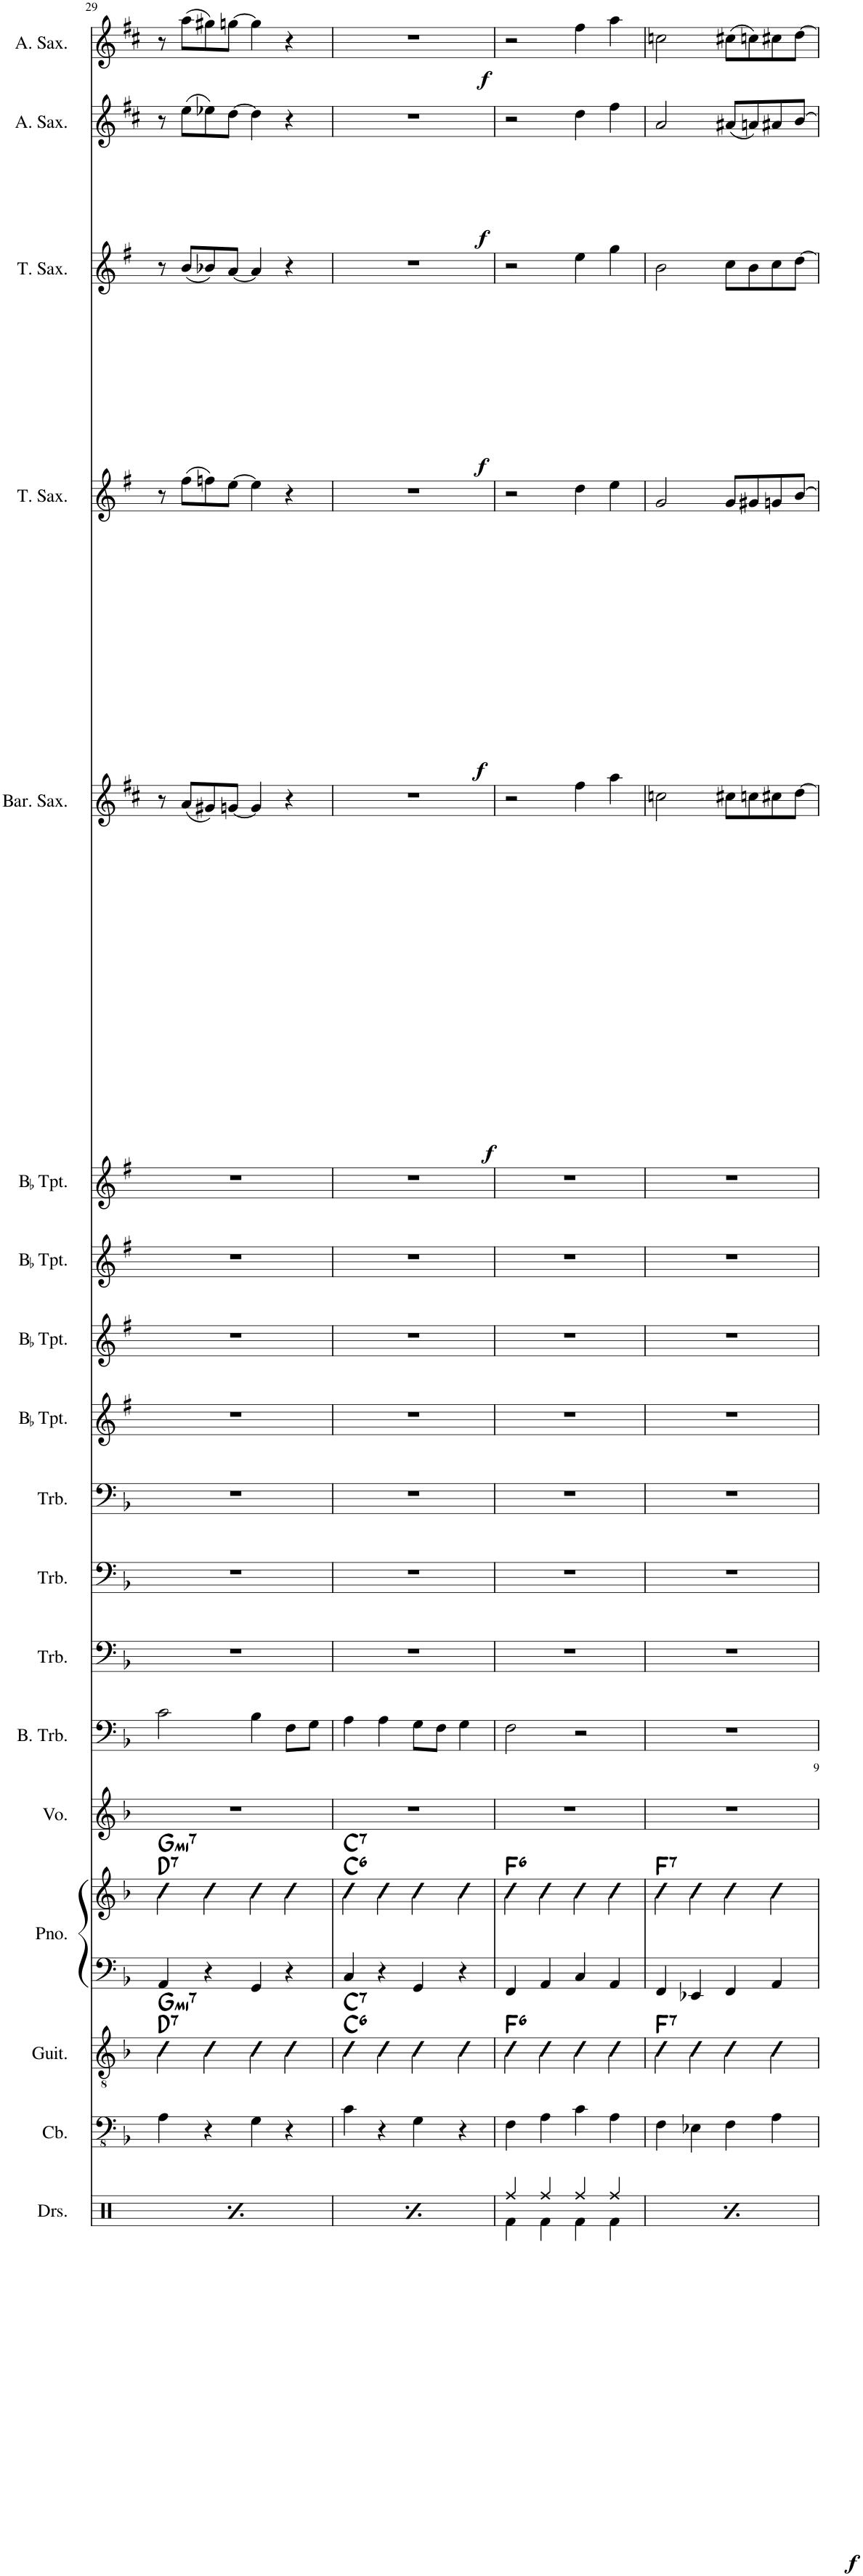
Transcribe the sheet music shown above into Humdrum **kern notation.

**kern	**harte	**kern	**kern	**harte	**kern	**kern	**harte	**kern	**kern	**kern	**dynam	**kern	**kern	**kern	**kern	**kern	**kern	**kern	**dynam	**kern	**dynam	**kern	**dynam	**kern	**dynam	**kern	**dynam
*part18	*part18	*part17	*part16	*part16	*part15	*part15	*part15	*part14	*part13	*part12	*part12	*part11	*part10	*part9	*part8	*part7	*part6	*part5	*part5	*part4	*part4	*part3	*part3	*part2	*part2	*part1	*part1
*staff19	*	*staff18	*staff17	*	*staff16	*staff15	*	*staff14	*staff13	*staff12	*staff12	*staff11	*staff10	*staff9	*staff8	*staff7	*staff6	*staff5	*staff5	*staff4	*staff4	*staff3	*staff3	*staff2	*staff2	*staff1	*staff1
*I"Drumset	*	*I"Double Bass	*I"Guitar	*	*I"Piano	*	*	*I"Voice	*I"Bass Trombone	*I"Trombone	*	*I"Trombone	*I"Trombone	*I"BaccidentalFlat Trumpet	*I"BaccidentalFlat Trumpet	*I"BaccidentalFlat Trumpet	*I"BaccidentalFlat Trumpet	*I"Baritone Saxophone	*	*I"Tenor Saxophone	*	*I"Tenor Saxophone	*	*I"Alto Saxophone	*	*I"Alto Saxophone	*
*I'Drs.	*	*	*I'Guit.	*	*I'Pno.	*	*	*I'Vo.	*I'B. Trb.	*I'Trb.	*	*I'Trb.	*I'Trb.	*I'BaccidentalFlat Tpt.	*I'BaccidentalFlat Tpt.	*I'BaccidentalFlat Tpt.	*I'BaccidentalFlat Tpt.	*I'Bar. Sax.	*	*I'T. Sax.	*	*I'T. Sax.	*	*I'A. Sax.	*	*I'A. Sax.	*
!!LO:PB:g=z
*clefX	*	*clefFv4	*clefGv2	*	*clefF4	*clefG2	*	*clefG2	*clefF4	*clefF4	*	*clefF4	*clefF4	*clefG2	*clefG2	*clefG2	*clefG2	*clefG2	*	*clefG2	*	*clefG2	*	*clefG2	*	*clefG2	*
*	*	*Trd7c12	*	*	*	*	*	*	*	*	*	*	*	*Trd1c2	*Trd1c2	*Trd1c2	*Trd1c2	*Trd12c21	*	*Trd8c14	*	*Trd8c14	*	*Trd5c9	*	*Trd5c9	*
*k[]	*	*k[b-]	*k[b-]	*	*k[b-]	*k[b-]	*	*k[b-]	*k[b-]	*k[b-]	*	*k[b-]	*k[b-]	*k[f#]	*k[f#]	*k[f#]	*k[f#]	*k[f#c#]	*	*k[f#]	*	*k[f#]	*	*k[f#c#]	*	*k[f#c#]	*
*M4/4	*	*M4/4	*M4/4	*	*M4/4	*M4/4	*	*M4/4	*M4/4	*M4/4	*	*M4/4	*M4/4	*M4/4	*M4/4	*M4/4	*M4/4	*M4/4	*	*M4/4	*	*M4/4	*	*M4/4	*	*M4/4	*
=29	=29	=29	=29	=29	=29	=29	=29	=29	=29	=29	=29	=29	=29	=29	=29	=29	=29	=29	=29	=29	=29	=29	=29	=29	=29	=29	=29
*^	*	*	*	*	*	*	*	*	*	*	*	*	*	*	*	*	*	*	*	*	*	*	*	*	*	*	*
!	!	!	!	!	!LO:H:n=1:kt=7	!	!	!	!	!	!	!	!	!	!	!	!	!	!	!	!	!	!	!	!	!	!	!
!	!	!	!	!	!LO:H:n=2:kt=m7	!	!	!LO:H:n=1:kt=7	!	!	!	!	!	!	!	!	!	!	!	!	!	!	!	!	!	!	!	!
!	!	!	!	!	!	!	!	!LO:H:n=2:kt=m7	!	!	!	!	!	!	!	!	!	!	!	!	!	!	!	!	!	!	!	!
4RggZ/	4Rf\	C:maj	4AA\	4c\	D:7 G:min7	4AA/	4cc\	D:7 G:min7	1r	2c\	1r	.	1r	1r	1r	1r	1r	1r	8r	.	8r	.	8r	.	8r	.	8r	.
.	.	.	.	.	.	.	.	.	.	.	.	.	.	.	.	.	.	.	(8a/L	.	(8ff#\L	.	(8b/L	.	(8ee\L	.	(8aa\L	.
4Rgg/	4r	.	4r	4c\	.	4r	4cc\	.	.	.	.	.	.	.	.	.	.	.	8g#X/)	.	8ffn\)	.	8b-X/)	.	8ee-X\)	.	8gg#X\)	.
.	.	.	.	.	.	.	.	.	.	.	.	.	.	.	.	.	.	.	[8gn/J	.	[8ee\J	.	[8a/J	.	[8dd\J	.	[8ggn\J	.
4Rgg/	4Rf\	.	4GG\	4c\	.	4GG/	4cc\	.	.	4B-\	.	.	.	.	.	.	.	.	4g/]	.	4ee\]	.	4a/]	.	4dd\]	.	4gg\]	.
4Rgg/	4r	.	4r	4c\	.	4r	4cc\	.	.	8F\L	.	.	.	.	.	.	.	.	4r	.	4r	.	4r	.	4r	.	4r	.
.	.	.	.	.	.	.	.	.	.	8G\J	.	.	.	.	.	.	.	.	.	.	.	.	.	.	.	.	.	.
=30	=30	=30	=30	=30	=30	=30	=30	=30	=30	=30	=30	=30	=30	=30	=30	=30	=30	=30	=30	=30	=30	=30	=30	=30	=30	=30	=30	=30
!	!	!	!	!	!LO:H:n=1:kt=6	!	!	!	!	!	!	!	!	!	!	!	!	!	!	!LO:DY:b	!	!LO:DY:b	!	!LO:DY:b	!	!LO:DY:b	!	!LO:DY:b
!	!	!	!	!	!LO:H:n=2:kt=7	!	!	!LO:H:n=1:kt=6	!	!	!	!	!	!	!	!	!	!	!	!	!	!	!	!	!	!	!	!
!	!	!	!	!	!	!	!	!LO:H:n=2:kt=7	!	!	!	!	!	!	!	!	!	!	!	!	!	!	!	!	!	!	!	!
4RggZ/	4Rf\	C:maj	4C\	4c\	C:maj6 C:7	4C/	4cc\	C:maj6 C:7	1r	4A\	1r	.	1r	1r	1r	1r	1r	1r	1r	f	1r	f	1r	f	1r	f	1r	f
4Rgg/	4r	.	4r	4c\	.	4r	4cc\	.	.	4A\	.	.	.	.	.	.	.	.	.	.	.	.	.	.	.	.	.	.
4Rgg/	4Rf\	.	4GG\	4c\	.	4GG/	4cc\	.	.	8G\L	.	.	.	.	.	.	.	.	.	.	.	.	.	.	.	.	.	.
.	.	.	.	.	.	.	.	.	.	8F\J	.	.	.	.	.	.	.	.	.	.	.	.	.	.	.	.	.	.
4Rgg/	4r	.	4r	4c\	.	4r	4cc\	.	.	4G\	.	.	.	.	.	.	.	.	.	.	.	.	.	.	.	.	.	.
=31	=31	=31	=31	=31	=31	=31	=31	=31	=31	=31	=31	=31	=31	=31	=31	=31	=31	=31	=31	=31	=31	=31	=31	=31	=31	=31	=31	=31
!	!	!	!	!	!LO:H:kt=6	!	!	!LO:H:kt=6	!	!	!	!	!	!	!	!	!	!	!	!	!	!	!	!	!	!	!	!
4Rff/	4Rf\	.	4FF\	4c\	F:maj6	4FF/	4cc\	F:maj6	1r	2F\	1r	.	1r	1r	1r	1r	1r	1r	2r	.	2r	.	2r	.	2r	.	2r	.
4Rff/	4Rf\	.	4AA\	4c\	.	4AA/	4cc\	.	.	.	.	.	.	.	.	.	.	.	.	.	.	.	.	.	.	.	.	.
4Rff/	4Rf\	.	4C\	4c\	.	4C/	4cc\	.	.	2r	.	.	.	.	.	.	.	.	4ff#\	.	4dd\	.	4ee\	.	4dd\	.	4ff#\	.
4Rff/	4Rf\	.	4AA\	4c\	.	4AA/	4cc\	.	.	.	.	.	.	.	.	.	.	.	4aa\	.	4ee\	.	4gg\	.	4ff#\	.	4aa\	.
=32	=32	=32	=32	=32	=32	=32	=32	=32	=32	=32	=32	=32	=32	=32	=32	=32	=32	=32	=32	=32	=32	=32	=32	=32	=32	=32	=32	=32
!	!	!	!	!	!LO:H:kt=7	!	!	!LO:H:kt=7	!	!	!	!LO:DY:b	!	!	!	!	!	!	!	!	!	!	!	!	!	!	!	!
4Rff/	4Rf\	.	4FF\	4c\	F:7	4FF/	4cc\	F:7	1r	1r	1r	f	1r	1r	1r	1r	1r	1r	2ccn\	.	2g/	.	2b\	.	2a/	.	2ccn\	.
4Rff/	4Rf\	.	4EE-X\	4c\	.	4EE-X/	4cc\	.	.	.	.	.	.	.	.	.	.	.	.	.	.	.	.	.	.	.	.	.
4Rff/	4Rf\	.	4FF\	4c\	.	4FF/	4cc\	.	.	.	.	.	.	.	.	.	.	.	8cc#X\L	.	8g/L	.	8cc\L	.	(8a#X/L	.	(8cc#X\L	.
.	.	.	.	.	.	.	.	.	.	.	.	.	.	.	.	.	.	.	8ccn\	.	8g#X/	.	8b\	.	8an/)	.	8ccn\)	.
4Rff/	4Rf\	.	4AA\	4c\	.	4AA/	4cc\	.	.	.	.	.	.	.	.	.	.	.	8cc#X\	.	8gn/	.	8cc\	.	8a#X/	.	8cc#X\	.
.	.	.	.	.	.	.	.	.	.	.	.	.	.	.	.	.	.	.	[8dd\J	.	[8b/J	.	[8dd\J	.	[8b/J	.	[8dd\J	.
*v	*v	*	*	*	*	*	*	*	*	*	*	*	*	*	*	*	*	*	*	*	*	*	*	*	*	*	*	*
=	=	=	=	=	=	=	=	=	=	=	=	=	=	=	=	=	=	=	=	=	=	=	=	=	=	=	=
*-	*-	*-	*-	*-	*-	*-	*-	*-	*-	*-	*-	*-	*-	*-	*-	*-	*-	*-	*-	*-	*-	*-	*-	*-	*-	*-	*-
